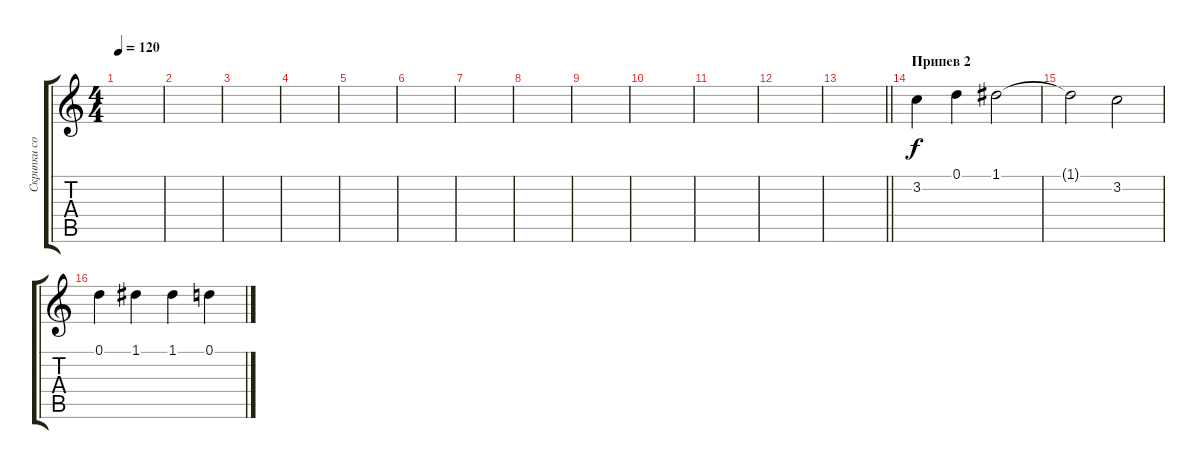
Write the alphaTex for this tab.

\track ("Скрипки сопрано 1" "Скрипки со") {instrument stringensemble1}
\staff {score tabs}
\tuning (D5 A4 F4 C4 G3 C3) {hide}
\ts (4 4)
\tempo 120
\clef g2
\ks c
|
|
|
|
|
|
|
|
|
|
|
|
\barLineRight lightlight
|
\section ("" "Припев 2")
3.2.4 0.1.4 1.1.2 |
1.1{t}.2 3.2.2 |
0.1.4 1.1.4 1.1.4 0.1.4
